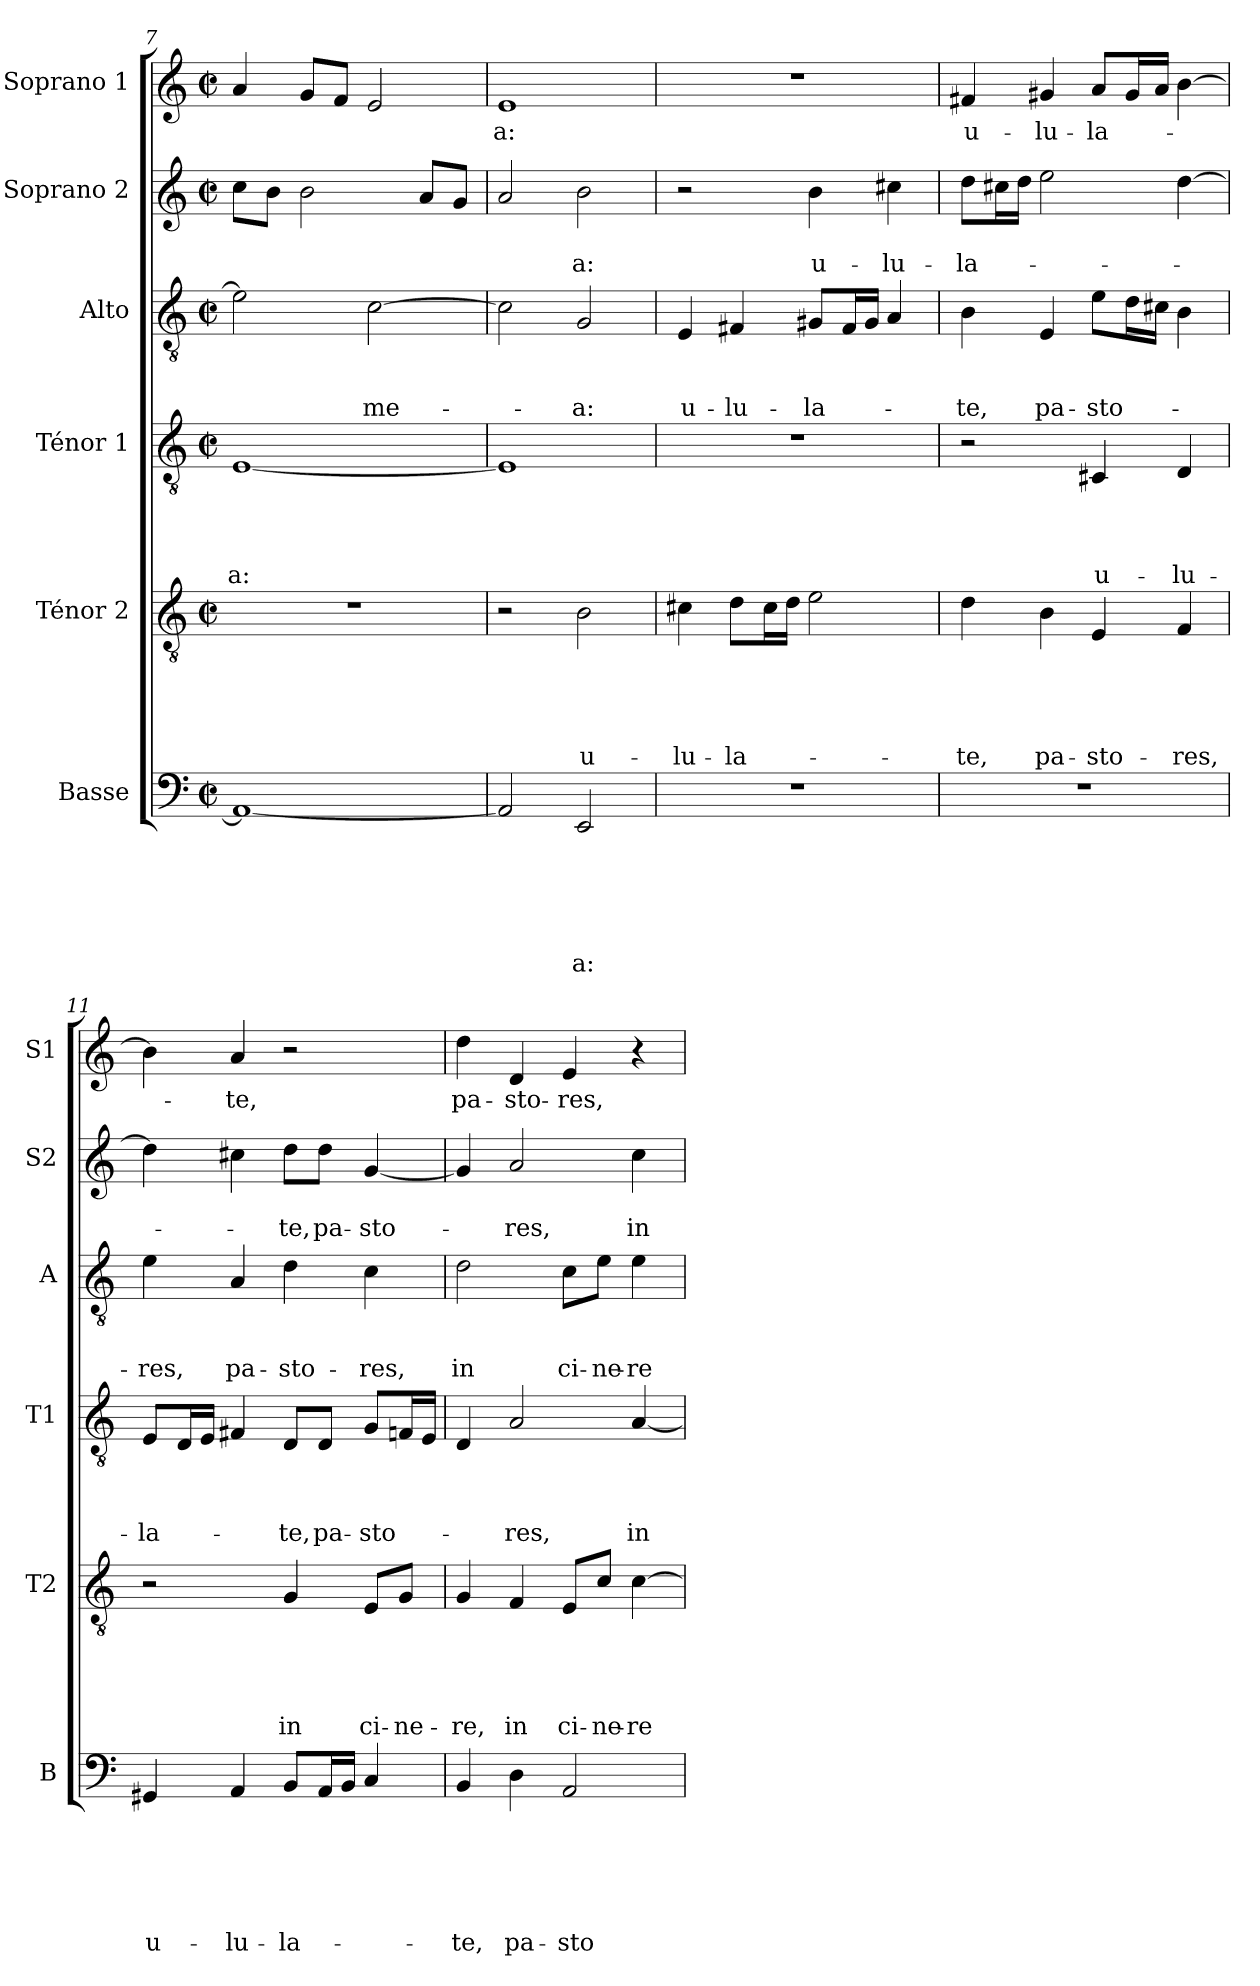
**kern	**text	**text	**text	**text	**text	**text	**kern	**text	**text	**text	**text	**text	**kern	**text	**text	**text	**text	**kern	**text	**text	**text	**kern	**text	**text	**kern	**text
*part6	*part6	*part6	*part6	*part6	*part6	*part6	*part5	*part5	*part5	*part5	*part5	*part5	*part4	*part4	*part4	*part4	*part4	*part3	*part3	*part3	*part3	*part2	*part2	*part2	*part1	*part1
*staff6	*staff6	*staff6	*staff6	*staff6	*staff6	*staff6	*staff5	*staff5	*staff5	*staff5	*staff5	*staff5	*staff4	*staff4	*staff4	*staff4	*staff4	*staff3	*staff3	*staff3	*staff3	*staff2	*staff2	*staff2	*staff1	*staff1
*I"Basse	*	*	*	*	*	*	*I"Ténor 2	*	*	*	*	*	*I"Ténor 1	*	*	*	*	*I"Alto	*	*	*	*I"Soprano 2	*	*	*I"Soprano 1	*
*I'B	*	*	*	*	*	*	*I'T2	*	*	*	*	*	*I'T1	*	*	*	*	*I'A	*	*	*	*I'S2	*	*	*I'S1	*
!!LO:LB:g=z
*clefF4	*	*	*	*	*	*	*clefGv2	*	*	*	*	*	*clefGv2	*	*	*	*	*clefGv2	*	*	*	*clefG2	*	*	*clefG2	*
*k[]	*	*	*	*	*	*	*k[]	*	*	*	*	*	*k[]	*	*	*	*	*k[]	*	*	*	*k[]	*	*	*k[]	*
*C:	*	*	*	*	*	*	*C:	*	*	*	*	*	*C:	*	*	*	*	*C:	*	*	*	*C:	*	*	*C:	*
*M2/2	*	*	*	*	*	*	*M2/2	*	*	*	*	*	*M2/2	*	*	*	*	*M2/2	*	*	*	*M2/2	*	*	*M2/2	*
*met(c|)	*	*	*	*	*	*	*met(c|)	*	*	*	*	*	*met(c|)	*	*	*	*	*met(c|)	*	*	*	*met(c|)	*	*	*met(c|)	*
=7	=7	=7	=7	=7	=7	=7	=7	=7	=7	=7	=7	=7	=7	=7	=7	=7	=7	=7	=7	=7	=7	=7	=7	=7	=7	=7
!	!	!	!	!	!	!	!	!	!	!	!	!	!	!	!	!	!LO:LY:b	!	!	!	!	!	!	!	!	!
1AA_	.	.	.	.	.	.	1r	.	.	.	.	.	[1E	.	.	.	-a:	2e\]	.	.	.	8cc\L	.	.	4a/	.
.	.	.	.	.	.	.	.	.	.	.	.	.	.	.	.	.	.	.	.	.	.	8b\J	.	.	.	.
.	.	.	.	.	.	.	.	.	.	.	.	.	.	.	.	.	.	.	.	.	.	2b\	.	.	8g/L	.
.	.	.	.	.	.	.	.	.	.	.	.	.	.	.	.	.	.	.	.	.	.	.	.	.	8f/J	.
!	!	!	!	!	!	!	!	!	!	!	!	!	!	!	!	!	!	!	!	!	!LO:LY:b	!	!	!	!	!
.	.	.	.	.	.	.	.	.	.	.	.	.	.	.	.	.	.	[2c\	.	.	me-	.	.	.	2e/	.
.	.	.	.	.	.	.	.	.	.	.	.	.	.	.	.	.	.	.	.	.	.	8a/L	.	.	.	.
.	.	.	.	.	.	.	.	.	.	.	.	.	.	.	.	.	.	.	.	.	.	8g/J	.	.	.	.
=8	=8	=8	=8	=8	=8	=8	=8	=8	=8	=8	=8	=8	=8	=8	=8	=8	=8	=8	=8	=8	=8	=8	=8	=8	=8	=8
!	!	!	!	!	!	!	!	!	!	!	!	!	!	!	!	!	!	!	!	!	!	!	!	!	!	!LO:LY:b
2AA/]	.	.	.	.	.	.	2r	.	.	.	.	.	1E]	.	.	.	.	2c\]	.	.	.	2a/	.	.	1e	-a:
!	!	!	!	!	!	!LO:LY:b	!	!	!	!	!	!LO:LY:b	!	!	!	!	!	!	!	!	!LO:LY:b	!	!	!LO:LY:b	!	!
2EE/	.	.	.	.	.	-a:	2B\	.	.	.	.	u-	.	.	.	.	.	2G/	.	.	-a:	2b\	.	-a:	.	.
=9	=9	=9	=9	=9	=9	=9	=9	=9	=9	=9	=9	=9	=9	=9	=9	=9	=9	=9	=9	=9	=9	=9	=9	=9	=9	=9
!	!	!	!	!	!	!	!	!	!	!	!	!LO:LY:b	!	!	!	!	!	!	!	!	!LO:LY:b	!	!	!	!	!
1r	.	.	.	.	.	.	4c#X\	.	.	.	.	-lu-	1r	.	.	.	.	4E/	.	.	u-	2r	.	.	1r	.
!	!	!	!	!	!	!	!	!	!	!	!	!LO:LY:b	!	!	!	!	!	!	!	!	!LO:LY:b	!	!	!	!	!
.	.	.	.	.	.	.	8d\L	.	.	.	.	-la-	.	.	.	.	.	4F#X/	.	.	-lu-	.	.	.	.	.
.	.	.	.	.	.	.	16c#\L	.	.	.	.	.	.	.	.	.	.	.	.	.	.	.	.	.	.	.
.	.	.	.	.	.	.	16d\JJ	.	.	.	.	.	.	.	.	.	.	.	.	.	.	.	.	.	.	.
!	!	!	!	!	!	!	!	!	!	!	!	!	!	!	!	!	!	!	!	!	!LO:LY:b	!	!	!LO:LY:b	!	!
.	.	.	.	.	.	.	2e\	.	.	.	.	.	.	.	.	.	.	8G#X/L	.	.	-la-	4b\	.	u-	.	.
.	.	.	.	.	.	.	.	.	.	.	.	.	.	.	.	.	.	16F#/L	.	.	.	.	.	.	.	.
.	.	.	.	.	.	.	.	.	.	.	.	.	.	.	.	.	.	16G#/JJ	.	.	.	.	.	.	.	.
!	!	!	!	!	!	!	!	!	!	!	!	!	!	!	!	!	!	!	!	!	!	!	!	!LO:LY:b	!	!
.	.	.	.	.	.	.	.	.	.	.	.	.	.	.	.	.	.	4A/	.	.	.	4cc#X\	.	-lu-	.	.
=10	=10	=10	=10	=10	=10	=10	=10	=10	=10	=10	=10	=10	=10	=10	=10	=10	=10	=10	=10	=10	=10	=10	=10	=10	=10	=10
!	!	!	!	!	!	!	!	!	!	!	!	!LO:LY:b	!	!	!	!	!	!	!	!	!LO:LY:b	!	!	!LO:LY:b	!	!LO:LY:b
1r	.	.	.	.	.	.	4d\	.	.	.	.	-te,	2r	.	.	.	.	4B\	.	.	-te,	8dd\L	.	-la-	4f#X/	u-
.	.	.	.	.	.	.	.	.	.	.	.	.	.	.	.	.	.	.	.	.	.	16cc#X\L	.	.	.	.
.	.	.	.	.	.	.	.	.	.	.	.	.	.	.	.	.	.	.	.	.	.	16dd\JJ	.	.	.	.
!	!	!	!	!	!	!	!	!	!	!	!	!LO:LY:b	!	!	!	!	!	!	!	!	!LO:LY:b	!	!	!	!	!LO:LY:b
.	.	.	.	.	.	.	4B\	.	.	.	.	pa-	.	.	.	.	.	4E/	.	.	pa-	2ee\	.	.	4g#X/	-lu-
!	!	!	!	!	!	!	!	!	!	!	!	!LO:LY:b	!	!	!	!	!LO:LY:b	!	!	!	!LO:LY:b	!	!	!	!	!LO:LY:b
.	.	.	.	.	.	.	4E/	.	.	.	.	-sto-	4C#X/	.	.	.	u-	8e\L	.	.	-sto-	.	.	.	8a/L	-la-
.	.	.	.	.	.	.	.	.	.	.	.	.	.	.	.	.	.	16d\L	.	.	.	.	.	.	16g#/L	.
.	.	.	.	.	.	.	.	.	.	.	.	.	.	.	.	.	.	16c#X\JJ	.	.	.	.	.	.	16a/JJ	.
!	!	!	!	!	!	!	!	!	!	!	!	!LO:LY:b	!	!	!	!	!LO:LY:b	!	!	!	!	!	!	!	!	!
.	.	.	.	.	.	.	4F/	.	.	.	.	-res,	4D/	.	.	.	-lu-	4B\	.	.	.	[4dd\	.	.	[4b\	.
=11	=11	=11	=11	=11	=11	=11	=11	=11	=11	=11	=11	=11	=11	=11	=11	=11	=11	=11	=11	=11	=11	=11	=11	=11	=11	=11
!	!	!	!	!	!	!LO:LY:b	!	!	!	!	!	!	!	!	!	!	!LO:LY:b	!	!	!	!LO:LY:b	!	!	!	!	!
4GG#X/	.	.	.	.	.	u-	2r	.	.	.	.	.	8E/L	.	.	.	-la-	4e\	.	.	-res,	4dd\]	.	.	4b\]	.
.	.	.	.	.	.	.	.	.	.	.	.	.	16D/L	.	.	.	.	.	.	.	.	.	.	.	.	.
.	.	.	.	.	.	.	.	.	.	.	.	.	16E/JJ	.	.	.	.	.	.	.	.	.	.	.	.	.
!	!	!	!	!	!	!LO:LY:b	!	!	!	!	!	!	!	!	!	!	!	!	!	!	!LO:LY:b	!	!	!	!	!LO:LY:b
4AA/	.	.	.	.	.	-lu-	.	.	.	.	.	.	4F#X/	.	.	.	.	4A/	.	.	pa-	4cc#X\	.	.	4a/	-te,
!	!	!	!	!	!	!LO:LY:b	!	!	!	!	!	!LO:LY:b	!	!	!	!	!LO:LY:b	!	!	!	!LO:LY:b	!	!	!LO:LY:b	!	!
8BB/L	.	.	.	.	.	-la-	4G/	.	.	.	.	in	8D/L	.	.	.	-te,	4d\	.	.	-sto-	8dd\L	.	-te,	2r	.
!	!	!	!	!	!	!	!	!	!	!	!	!	!	!	!	!	!LO:LY:b	!	!	!	!	!	!	!LO:LY:b	!	!
16AA/L	.	.	.	.	.	.	.	.	.	.	.	.	8D/J	.	.	.	pa-	.	.	.	.	8dd\J	.	pa-	.	.
16BB/JJ	.	.	.	.	.	.	.	.	.	.	.	.	.	.	.	.	.	.	.	.	.	.	.	.	.	.
!	!	!	!	!	!	!	!	!	!	!	!	!LO:LY:b	!	!	!	!	!LO:LY:b	!	!	!	!LO:LY:b	!	!	!LO:LY:b	!	!
4C/	.	.	.	.	.	.	8E/L	.	.	.	.	ci-	8G/L	.	.	.	-sto-	4c\	.	.	-res,	[4g/	.	-sto-	.	.
!	!	!	!	!	!	!	!	!	!	!	!	!LO:LY:b	!	!	!	!	!	!	!	!	!	!	!	!	!	!
.	.	.	.	.	.	.	8G/J	.	.	.	.	-ne-	16Fn/L	.	.	.	.	.	.	.	.	.	.	.	.	.
.	.	.	.	.	.	.	.	.	.	.	.	.	16E/JJ	.	.	.	.	.	.	.	.	.	.	.	.	.
=12	=12	=12	=12	=12	=12	=12	=12	=12	=12	=12	=12	=12	=12	=12	=12	=12	=12	=12	=12	=12	=12	=12	=12	=12	=12	=12
!	!	!	!	!	!	!LO:LY:b	!	!	!	!	!	!LO:LY:b	!	!	!	!	!	!	!	!	!LO:LY:b	!	!	!	!	!LO:LY:b
4BB/	.	.	.	.	.	-te,	4G/	.	.	.	.	-re,	4D/	.	.	.	.	2d\	.	.	in	4g/]	.	.	4dd\	pa-
!	!	!	!	!	!	!LO:LY:b	!	!	!	!	!	!LO:LY:b	!	!	!	!	!LO:LY:b	!	!	!	!	!	!	!LO:LY:b	!	!LO:LY:b
4D\	.	.	.	.	.	pa-	4F/	.	.	.	.	in	2A/	.	.	.	-res,	.	.	.	.	2a/	.	-res,	4d/	-sto-
!	!	!	!	!	!	!LO:LY:b	!	!	!	!	!	!LO:LY:b	!	!	!	!	!	!	!	!	!LO:LY:b	!	!	!	!	!LO:LY:b
2AA/	.	.	.	.	.	-sto-	8E/L	.	.	.	.	ci-	.	.	.	.	.	8c\L	.	.	ci-	.	.	.	4e/	-res,
!	!	!	!	!	!	!	!	!	!	!	!	!LO:LY:b	!	!	!	!	!	!	!	!	!LO:LY:b	!	!	!	!	!
.	.	.	.	.	.	.	8c/J	.	.	.	.	-ne-	.	.	.	.	.	8e\J	.	.	-ne-	.	.	.	.	.
!	!	!	!	!	!	!	!	!	!	!	!	!LO:LY:b	!	!	!	!	!LO:LY:b	!	!	!	!LO:LY:b	!	!	!LO:LY:b	!	!
.	.	.	.	.	.	.	[4c\	.	.	.	.	-re	[4A/	.	.	.	in	4e\	.	.	-re	4cc\	.	in	4r	.
=	=	=	=	=	=	=	=	=	=	=	=	=	=	=	=	=	=	=	=	=	=	=	=	=	=	=
*-	*-	*-	*-	*-	*-	*-	*-	*-	*-	*-	*-	*-	*-	*-	*-	*-	*-	*-	*-	*-	*-	*-	*-	*-	*-	*-
